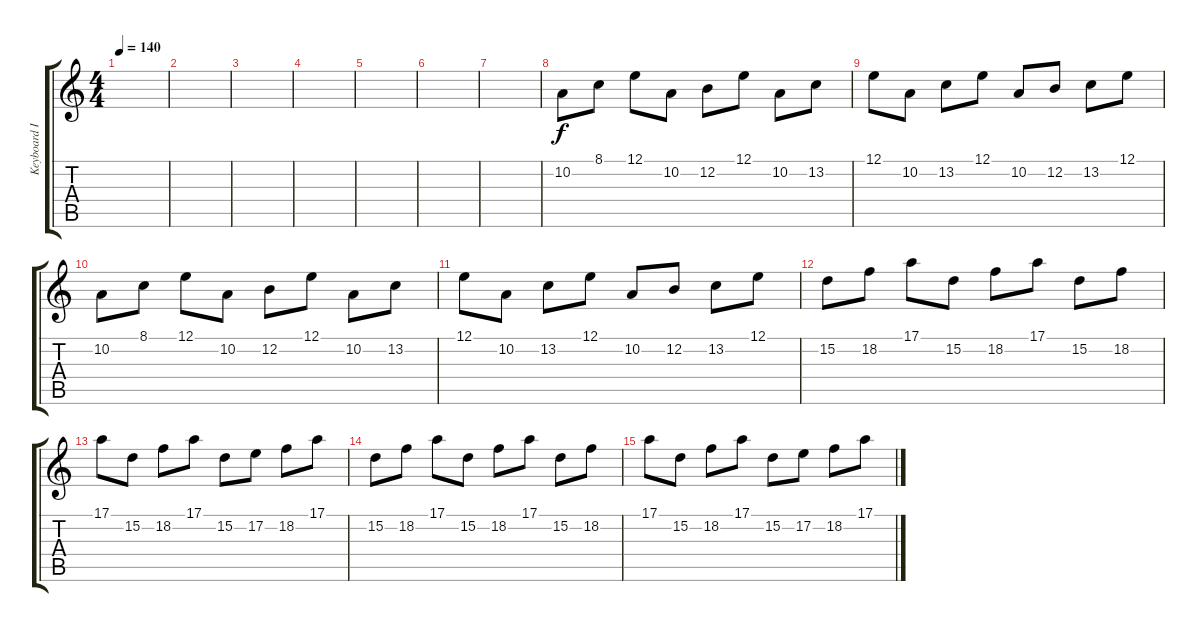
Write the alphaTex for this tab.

\track ("Keyboard II" "Keyboard I") {instrument lead1square}
\staff {score tabs}
\tuning (E4 B3 G3 D3 A2 E2) {hide}
\ts (4 4)
\tempo 140
\clef g2
\ks c
|
|
|
|
|
|
|
10.2.8{volume 14 instrument acousticgrandpiano} 8.1.8 12.1.8 10.2.8 12.2.8 12.1.8 10.2.8 13.2.8 |
12.1.8 10.2.8 13.2.8 12.1.8 10.2.8 12.2.8 13.2.8 12.1.8 |
10.2.8 8.1.8 12.1.8 10.2.8 12.2.8 12.1.8 10.2.8 13.2.8 |
12.1.8 10.2.8 13.2.8 12.1.8 10.2.8 12.2.8 13.2.8 12.1.8 |
15.2.8 18.2.8 17.1.8 15.2.8 18.2.8 17.1.8 15.2.8 18.2.8 |
17.1.8 15.2.8 18.2.8 17.1.8 15.2.8 17.2.8 18.2.8 17.1.8 |
15.2.8 18.2.8 17.1.8 15.2.8 18.2.8 17.1.8 15.2.8 18.2.8 |
17.1.8 15.2.8 18.2.8 17.1.8 15.2.8 17.2.8 18.2.8 17.1.8
